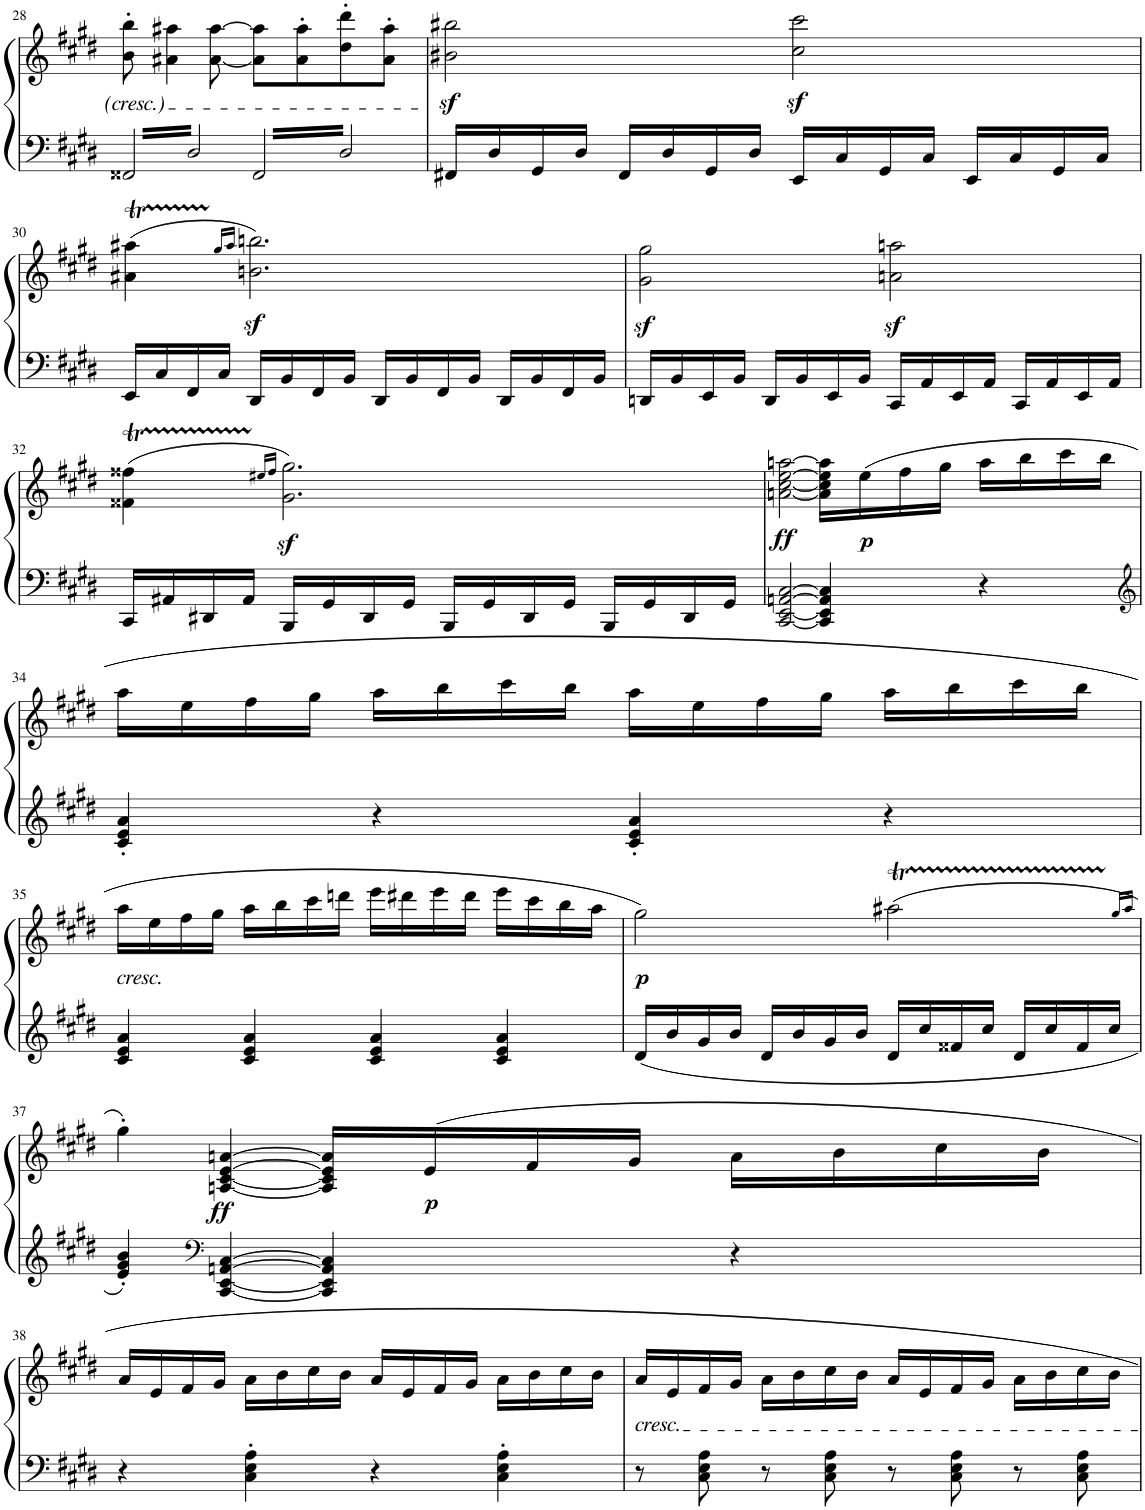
**kern	**kern	**dynam
*part1	*part1	*part1
*staff2	*staff1	*staff1/2
*I"Piano	*	*
*I'Pno.	*	*
!!LO:PB:g=z
*clefF4	*clefG2	*
*k[f#c#g#d#]	*k[f#c#g#d#]	*
*M4/4	*M4/4	*
*met(c)	*met(c)	*
=28	=28	=28
6.FF##X/	8b\' 8bb\'	.
.	4a#X\ 4aa#X\	.
6.D#/	.	.
.	[8a#\ [8aa#\	.
6.FF##/	8a#\] 8aa#\]L	.
.	8a#\' 8aa#\'	.
6.D#/	8dd#\' 8ddd#\'	.
.	8a#\' 8aa#\'J	.
=29	=29	=29
16FF#X/LL	2b#X\z< 2bb#X\z<	.
16D#/	.	.
16GG#/	.	.
16D#/JJ	.	.
16FF#/LL	.	.
16D#/	.	.
16GG#/	.	.
16D#/JJ	.	.
16EE/LL	2cc#\z< 2ccc#\z<	.
16C#/	.	.
16GG#/	.	.
16C#/JJ	.	.
16EE/LL	.	.
16C#/	.	.
16GG#/	.	.
16C#/JJ	.	.
!!LO:LB:g=z
=30	=30	=30
16EE/LL	(4a#X\T 4aa#X\T	.
16C#/	.	.
16FF#/	.	.
16C#/JJ	.	.
.	16qgg#/LL	.
.	16qaa#/JJ	.
16DD#/LL	2.bn\z< 2.bbn\z<)	.
16BB/	.	.
16FF#/	.	.
16BB/JJ	.	.
16DD#/LL	.	.
16BB/	.	.
16FF#/	.	.
16BB/JJ	.	.
16DD#/LL	.	.
16BB/	.	.
16FF#/	.	.
16BB/JJ	.	.
=31	=31	=31
16DDn/LL	2g#\z< 2gg#\z<	.
16BB/	.	.
16EE/	.	.
16BB/JJ	.	.
16DD/LL	.	.
16BB/	.	.
16EE/	.	.
16BB/JJ	.	.
16CC#/LL	2an\z< 2aan\z<	.
16AA/	.	.
16EE/	.	.
16AA/JJ	.	.
16CC#/LL	.	.
16AA/	.	.
16EE/	.	.
16AA/JJ	.	.
!!LO:LB:g=z
=32	=32	=32
16CC#/LL	(4f##X\T 4ff##X\T	.
16AA#X/	.	.
16DD#X/	.	.
16AA#/JJ	.	.
.	16qee#X/LL	.
.	16qff##/JJ	.
16BBB/LL	2.g#\z< 2.gg#\z<)	.
16GG#/	.	.
16DD#/	.	.
16GG#/JJ	.	.
16BBB/LL	.	.
16GG#/	.	.
16DD#/	.	.
16GG#/JJ	.	.
16BBB/LL	.	.
16GG#/	.	.
16DD#/	.	.
16GG#/JJ	.	.
=33	=33	=33
!	!	!LO:DY:b
[2CC#/ [2EE/ [>2AAn/ [2C#/	[2an\ [<2cc#\ [2ee\ [2aan\	ff
4CC#/] 4EE/] 4AA/] 4C#/]	16a\] 16cc#\] 16ee\] 16aa\]LL	.
!	!	!LO:DY:b
.	(16ee\	p
.	16ff#\	.
.	16gg#\JJ	.
4r	16aa\LL	.
.	16bb\	.
.	16ccc#\	.
.	16bb\JJ	.
!!LO:LB:g=z
=34	=34	=34
*clefG2	*	*
4c#/' 4e/' 4a/'	16aa\LL	.
.	16ee\	.
.	16ff#\	.
.	16gg#\JJ	.
4r	16aa\LL	.
.	16bb\	.
.	16ccc#\	.
.	16bb\JJ	.
4c#/' 4e/' 4a/'	16aa\LL	.
.	16ee\	.
.	16ff#\	.
.	16gg#\JJ	.
4r	16aa\LL	.
.	16bb\	.
.	16ccc#\	.
.	16bb\JJ	.
!!LO:LB:g=z
=35	=35	=35
!	!LO:TX:b:i:t=cresc.	!
4c#/ 4e/ 4a/	16aa\LL	.
.	16ee\	.
.	16ff#\	.
.	16gg#\JJ	.
4c#/ 4e/ 4a/	16aa\LL	.
.	16bb\	.
.	16ccc#\	.
.	16dddn\JJ	.
4c#/ 4e/ 4a/	16eee\LL	.
.	16ddd#X\	.
.	16eee\	.
.	16ddd#\JJ	.
4c#/ 4e/ 4a/	16eee\LL	.
.	16ccc#\	.
.	16bb\	.
.	16aa\JJ	.
=36	=36	=36
!	!	!LO:DY:b
16d#/LL	2gg#\)	p
16b/	.	.
16g#/	.	.
16b/JJ	.	.
16d#/LL	.	.
16b/	.	.
16g#/	.	.
16b/JJ	.	.
16d#/LL	(2aa#Xt\	.
16cc#/	.	.
16f##X/	.	.
16cc#/JJ	.	.
16d#/LL	.	.
16cc#/	.	.
16f##/	.	.
16cc#/JJ	.	.
.	16qgg#/LL	.
.	16qaa#/JJ	.
!!LO:LB:g=z
=37	=37	=37
4e/' 4g#/' 4b/'	4gg#'\)	.
*clefF4	*	*
!	!	!LO:DY:b
[4CC#/ [4EE/ [>4AAn/ [4C#/	[4An/ [4c#/ [>4e/ [4an/	ff
4CC#/] 4EE/] 4AA/] 4C#/]	16A/] 16c#/] 16e/] 16a/]LL	.
!	!	!LO:DY:b
.	16e/	p
.	16f#/	.
.	16g#/JJ	.
4r	16a\LL	.
.	16b\	.
.	16cc#\	.
.	16b\JJ	.
!!LO:LB:g=z
=38	=38	=38
4r	16a/LL	.
.	16e/	.
.	16f#/	.
.	16g#/JJ	.
4C#\' 4E\' 4A\'	16a\LL	.
.	16b\	.
.	16cc#\	.
.	16b\JJ	.
4r	16a/LL	.
.	16e/	.
.	16f#/	.
.	16g#/JJ	.
4C#\' 4E\' 4A\'	16a\LL	.
.	16b\	.
.	16cc#\	.
.	16b\JJ	.
=39	=39	=39
!	!LO:TX:b:i:t=cresc.	!
8r	16a/LL	.
.	16e/	.
8C#\ 8E\ 8A\	16f#/	.
.	16g#/JJ	.
8r	16a\LL	.
.	16b\	.
8C#\ 8E\ 8A\	16cc#\	.
.	16b\JJ	.
8r	16a/LL	.
.	16e/	.
8C#\ 8E\ 8A\	16f#/	.
.	16g#/JJ	.
8r	16a\LL	.
.	16b\	.
8C#\ 8E\ 8A\	16cc#\	.
.	16b\JJ	.
=	=	=
*-	*-	*-
